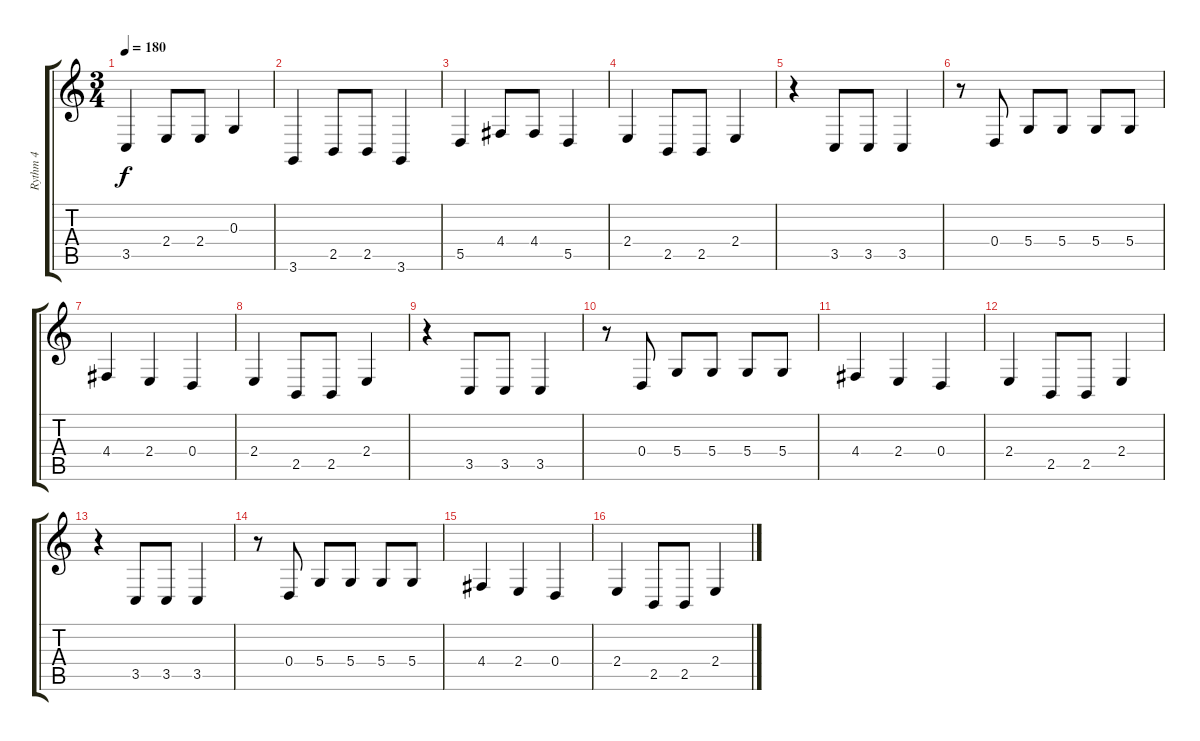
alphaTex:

\track ("Rythm 4" "Rythm 4") {instrument altosax}
\staff {score tabs}
\tuning (E4 B3 G3 D3 A2 E2) {hide}
\ts (3 4)
\tempo 180
\clef g2
\ks c
3.5.4{dy f} 2.4.8 2.4.8 0.3.4 |
3.6.4 2.5.8 2.5.8 3.6.4 |
5.5.4 4.4.8 4.4.8 5.5.4 |
2.4.4 2.5.8 2.5.8 2.4.4 |
r.4 3.5.8 3.5.8 3.5.4 |
r.8 0.4.8 5.4.8 5.4.8 5.4.8 5.4.8 |
4.4.4 2.4.4 0.4.4 |
2.4.4 2.5.8 2.5.8 2.4.4 |
r.4 3.5.8 3.5.8 3.5.4 |
r.8 0.4.8 5.4.8 5.4.8 5.4.8 5.4.8 |
4.4.4 2.4.4 0.4.4 |
2.4.4 2.5.8 2.5.8 2.4.4 |
r.4 3.5.8 3.5.8 3.5.4 |
r.8 0.4.8 5.4.8 5.4.8 5.4.8 5.4.8 |
4.4.4 2.4.4 0.4.4 |
2.4.4 2.5.8 2.5.8 2.4.4
